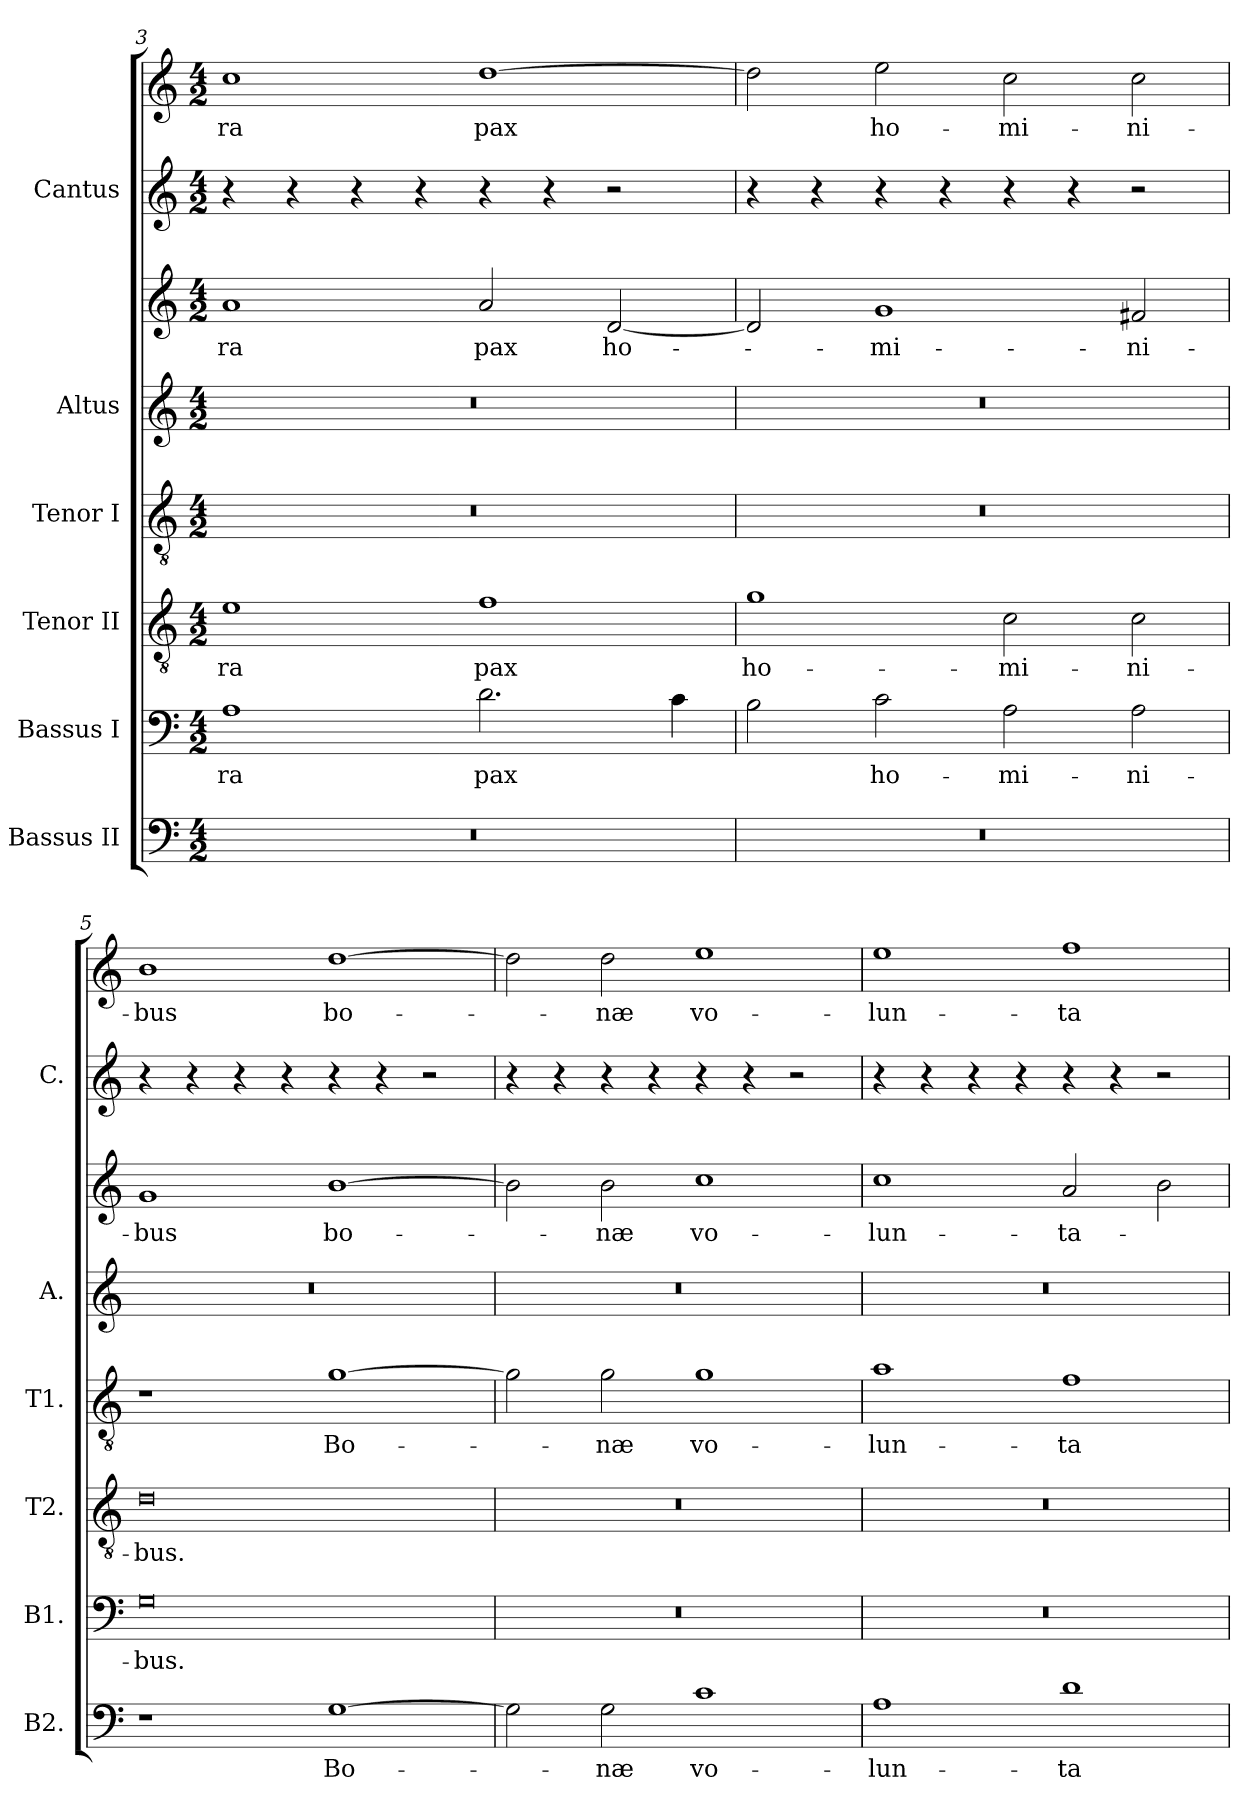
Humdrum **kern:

**kern	**text	**kern	**text	**kern	**text	**kern	**text	**kern	**kern	**text	**kern	**kern	**text
*part6	*part6	*part5	*part5	*part4	*part4	*part3	*part3	*part2	*part2	*part2	*part1	*part1	*part1
*staff8	*staff8	*staff7	*staff7	*staff6	*staff6	*staff5	*staff5	*staff4	*staff3	*staff3	*staff2	*staff1	*staff1
*I"Bassus II	*	*I"Bassus I	*	*I"Tenor II	*	*I"Tenor I	*	*I"Altus	*	*	*I"Cantus	*	*
*I'B2.	*	*I'B1.	*	*I'T2.	*	*I'T1.	*	*I'A.	*	*	*I'C.	*	*
*clefF4	*	*clefF4	*	*clefGv2	*	*clefGv2	*	*clefG2	*clefG2	*	*clefG2	*clefG2	*
*	*	*	*	*ITrd7c12	*	*ITrd7c12	*	*	*	*	*	*	*
*k[]	*	*k[]	*	*k[]	*	*k[]	*	*k[]	*k[]	*	*k[]	*k[]	*
*C:	*	*C:	*	*C:	*	*C:	*	*C:	*C:	*	*C:	*C:	*
*M4/2	*	*M4/2	*	*M4/2	*	*M4/2	*	*M4/2	*M4/2	*	*M4/2	*M4/2	*
=3	=3	=3	=3	=3	=3	=3	=3	=3	=3	=3	=3	=3	=3
!LO:N:vis=1	!	!	!	!	!	!	!	!	!	!	!	!	!
!	!	!	!LO:LY:b:color=#000000	!	!	!	!	!	!	!	!	!	!
!	!	!	!	!	!LO:LY:b:color=#000000	!LO:N:vis=1	!	!LO:N:vis=1	!	!	!	!	!
!	!	!	!	!	!	!	!	!	!	!LO:LY:b:color=#000000	!	!	!
!	!	!	!	!	!	!	!	!	!	!	!	!	!LO:LY:b:color=#000000
0r	.	1Ai	-ra	1Ei	-ra	0r	.	0r	1ai	-ra	4r	1cci	-ra
.	.	.	.	.	.	.	.	.	.	.	4r	.	.
.	.	.	.	.	.	.	.	.	.	.	4r	.	.
.	.	.	.	.	.	.	.	.	.	.	4r	.	.
!	!	!	!LO:LY:b:color=#000000	!	!	!	!	!	!	!	!	!	!
!	!	!	!	!	!LO:LY:b:color=#000000	!	!	!	!	!	!	!	!
!	!	!	!	!	!	!	!	!	!	!LO:LY:b:color=#000000	!	!	!
!	!	!	!	!	!	!	!	!	!	!	!	!	!LO:LY:b:color=#000000
.	.	2.di\	pax	1Fi	pax	.	.	.	2ai/	pax	4r	[1ddi	pax
.	.	.	.	.	.	.	.	.	.	.	4r	.	.
!	!	!	!	!	!	!	!	!	!	!LO:LY:b:color=#000000	!	!	!
.	.	.	.	.	.	.	.	.	[2di/	ho-	2r	.	.
.	.	4ci\	.	.	.	.	.	.	.	.	.	.	.
=4	=4	=4	=4	=4	=4	=4	=4	=4	=4	=4	=4	=4	=4
!LO:N:vis=1	!	!	!	!	!	!	!	!	!	!	!	!	!
!	!	!	!	!	!LO:LY:b:color=#000000	!LO:N:vis=1	!	!LO:N:vis=1	!	!	!	!	!
0r	.	2Bi\	.	1Gi	ho-	0r	.	0r	2di/]	.	4r	2ddi\]	.
.	.	.	.	.	.	.	.	.	.	.	4r	.	.
!	!	!	!LO:LY:b:color=#000000	!	!	!	!	!	!	!	!	!	!
!	!	!	!	!	!	!	!	!	!	!LO:LY:b:color=#000000	!	!	!
!	!	!	!	!	!	!	!	!	!	!	!	!	!LO:LY:b:color=#000000
.	.	2ci\	ho-	.	.	.	.	.	1gi	-mi-	4r	2eei\	ho-
.	.	.	.	.	.	.	.	.	.	.	4r	.	.
!	!	!	!LO:LY:b:color=#000000	!	!	!	!	!	!	!	!	!	!
!	!	!	!	!	!LO:LY:b:color=#000000	!	!	!	!	!	!	!	!
!	!	!	!	!	!	!	!	!	!	!	!	!	!LO:LY:b:color=#000000
.	.	2Ai\	-mi-	2Ci\	-mi-	.	.	.	.	.	4r	2cci\	-mi-
.	.	.	.	.	.	.	.	.	.	.	4r	.	.
!	!	!	!LO:LY:b:color=#000000	!	!	!	!	!	!	!	!	!	!
!	!	!	!	!	!LO:LY:b:color=#000000	!	!	!	!	!	!	!	!
!	!	!	!	!	!	!	!	!	!	!LO:LY:b:color=#000000	!	!	!
!	!	!	!	!	!	!	!	!	!	!	!	!	!LO:LY:b:color=#000000
.	.	2Ai\	-ni-	2Ci\	-ni-	.	.	.	2f#Xi/	-ni-	2r	2cci\	-ni-
=5	=5	=5	=5	=5	=5	=5	=5	=5	=5	=5	=5	=5	=5
!	!	!	!LO:LY:b:color=#000000	!	!	!	!	!	!	!	!	!	!
!	!	!	!	!	!LO:LY:b:color=#000000	!	!	!LO:N:vis=1	!	!	!	!	!
!	!	!	!	!	!	!	!	!	!	!LO:LY:b:color=#000000	!	!	!
!	!	!	!	!	!	!	!	!	!	!	!	!	!LO:LY:b:color=#000000
1r	.	0Gi	-bus.	0Di	-bus.	1r	.	0r	1gi	-bus	4r	1bi	-bus
.	.	.	.	.	.	.	.	.	.	.	4r	.	.
.	.	.	.	.	.	.	.	.	.	.	4r	.	.
.	.	.	.	.	.	.	.	.	.	.	4r	.	.
!	!LO:LY:b:color=#000000	!	!	!	!	!	!	!	!	!	!	!	!
!	!	!	!	!	!	!	!LO:LY:b:color=#000000	!	!	!	!	!	!
!	!	!	!	!	!	!	!	!	!	!LO:LY:b:color=#000000	!	!	!
!	!	!	!	!	!	!	!	!	!	!	!	!	!LO:LY:b:color=#000000
[1Gi	Bo-	.	.	.	.	[1Gi	Bo-	.	[1bi	bo-	4r	[1ddi	bo-
.	.	.	.	.	.	.	.	.	.	.	4r	.	.
.	.	.	.	.	.	.	.	.	.	.	2r	.	.
=6	=6	=6	=6	=6	=6	=6	=6	=6	=6	=6	=6	=6	=6
!	!	!LO:N:vis=1	!	!LO:N:vis=1	!	!	!	!LO:N:vis=1	!	!	!	!	!
2Gi\]	.	0r	.	0r	.	2Gi\]	.	0r	2bi\]	.	4r	2ddi\]	.
.	.	.	.	.	.	.	.	.	.	.	4r	.	.
!	!LO:LY:b:color=#000000	!	!	!	!	!	!	!	!	!	!	!	!
!	!	!	!	!	!	!	!LO:LY:b:color=#000000	!	!	!	!	!	!
!	!	!	!	!	!	!	!	!	!	!LO:LY:b:color=#000000	!	!	!
!	!	!	!	!	!	!	!	!	!	!	!	!	!LO:LY:b:color=#000000
2Gi\	-næ	.	.	.	.	2Gi\	-næ	.	2bi\	-næ	4r	2ddi\	-næ
.	.	.	.	.	.	.	.	.	.	.	4r	.	.
!	!LO:LY:b:color=#000000	!	!	!	!	!	!	!	!	!	!	!	!
!	!	!	!	!	!	!	!LO:LY:b:color=#000000	!	!	!	!	!	!
!	!	!	!	!	!	!	!	!	!	!LO:LY:b:color=#000000	!	!	!
!	!	!	!	!	!	!	!	!	!	!	!	!	!LO:LY:b:color=#000000
1ci	vo-	.	.	.	.	1Gi	vo-	.	1cci	vo-	4r	1eei	vo-
.	.	.	.	.	.	.	.	.	.	.	4r	.	.
.	.	.	.	.	.	.	.	.	.	.	2r	.	.
=7	=7	=7	=7	=7	=7	=7	=7	=7	=7	=7	=7	=7	=7
!	!LO:LY:b:color=#000000	!LO:N:vis=1	!	!LO:N:vis=1	!	!	!	!	!	!	!	!	!
!	!	!	!	!	!	!	!LO:LY:b:color=#000000	!LO:N:vis=1	!	!	!	!	!
!	!	!	!	!	!	!	!	!	!	!LO:LY:b:color=#000000	!	!	!
!	!	!	!	!	!	!	!	!	!	!	!	!	!LO:LY:b:color=#000000
1Ai	-lun-	0r	.	0r	.	1Ai	-lun-	0r	1cci	-lun-	4r	1eei	-lun-
.	.	.	.	.	.	.	.	.	.	.	4r	.	.
.	.	.	.	.	.	.	.	.	.	.	4r	.	.
.	.	.	.	.	.	.	.	.	.	.	4r	.	.
!	!LO:LY:b:color=#000000	!	!	!	!	!	!	!	!	!	!	!	!
!	!	!	!	!	!	!	!LO:LY:b:color=#000000	!	!	!	!	!	!
!	!	!	!	!	!	!	!	!	!	!LO:LY:b:color=#000000	!	!	!
!	!	!	!	!	!	!	!	!	!	!	!	!	!LO:LY:b:color=#000000
1di	-ta-	.	.	.	.	1Fi	-ta-	.	2ai/	-ta-	4r	1ffi	-ta-
.	.	.	.	.	.	.	.	.	.	.	4r	.	.
.	.	.	.	.	.	.	.	.	2bi\	.	2r	.	.
=	=	=	=	=	=	=	=	=	=	=	=	=	=
*-	*-	*-	*-	*-	*-	*-	*-	*-	*-	*-	*-	*-	*-
